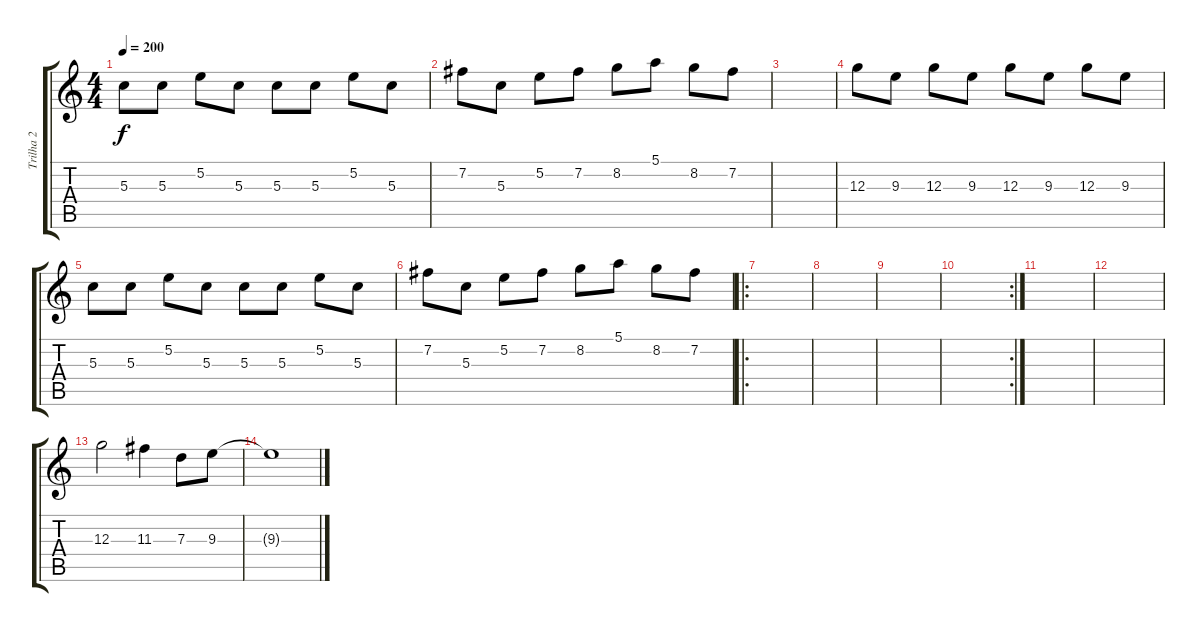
\track ("Trilha 2" "Trilha 2") {instrument distortionguitar}
\staff {score tabs}
\tuning (E4 B3 G3 D3 A2 E2) {hide}
\ts (4 4)
\tempo 200
\clef g2
\ks c
5.3.8{dy f} 5.3.8 5.2.8 5.3.8 5.3.8 5.3.8 5.2.8 5.3.8 |
7.2.8 5.3.8 5.2.8 7.2.8 8.2.8 5.1.8 8.2.8 7.2.8 |
|
12.3.8 9.3.8 12.3.8 9.3.8 12.3.8 9.3.8 12.3.8 9.3.8 |
5.3.8 5.3.8 5.2.8 5.3.8 5.3.8 5.3.8 5.2.8 5.3.8 |
7.2.8 5.3.8 5.2.8 7.2.8 8.2.8 5.1.8 8.2.8 7.2.8 |
\ro
|
|
|
\rc 2
|
|
|
12.3.2 11.3.4 7.3.8 9.3.8 |
9.3{t}.1
